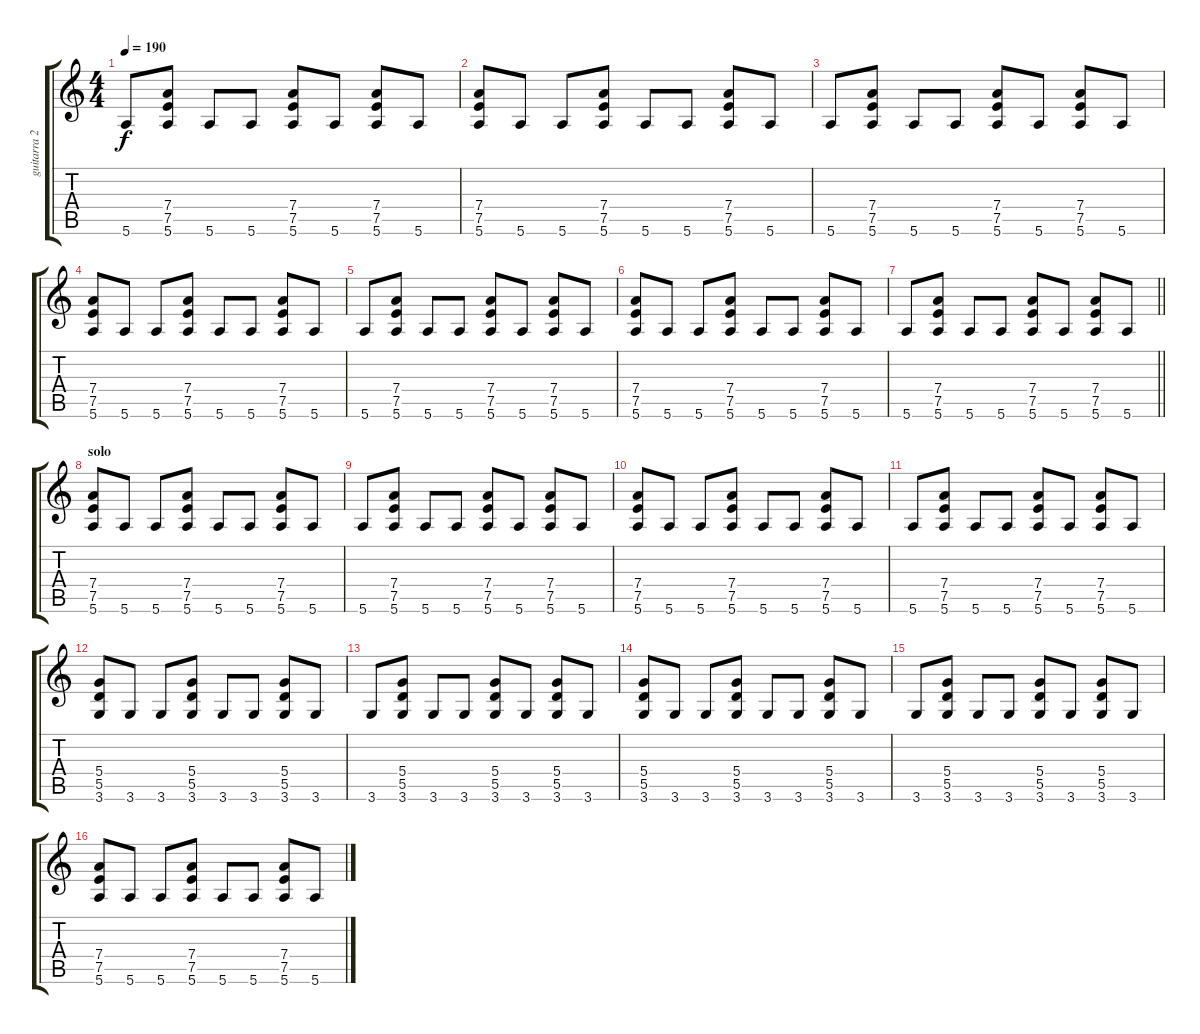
\track ("guitarra 2" "guitarra 2") {instrument distortionguitar}
\staff {score tabs}
\tuning (E4 B3 G3 D3 A2 E2) {hide}
\ts (4 4)
\tempo 190
\clef g2
\ks c
5.6.8{dy f} (7.4 7.5 5.6).8 5.6.8 5.6.8 (7.4 7.5 5.6).8 5.6.8 (7.4 7.5 5.6).8 5.6.8 |
(7.4 7.5 5.6).8 5.6.8 5.6.8 (7.4 7.5 5.6).8 5.6.8 5.6.8 (7.4 7.5 5.6).8 5.6.8 |
5.6.8 (7.4 7.5 5.6).8 5.6.8 5.6.8 (7.4 7.5 5.6).8 5.6.8 (7.4 7.5 5.6).8 5.6.8 |
(7.4 7.5 5.6).8 5.6.8 5.6.8 (7.4 7.5 5.6).8 5.6.8 5.6.8 (7.4 7.5 5.6).8 5.6.8 |
5.6.8 (7.4 7.5 5.6).8 5.6.8 5.6.8 (7.4 7.5 5.6).8 5.6.8 (7.4 7.5 5.6).8 5.6.8 |
(7.4 7.5 5.6).8 5.6.8 5.6.8 (7.4 7.5 5.6).8 5.6.8 5.6.8 (7.4 7.5 5.6).8 5.6.8 |
\barLineRight lightlight
5.6.8 (7.4 7.5 5.6).8 5.6.8 5.6.8 (7.4 7.5 5.6).8 5.6.8 (7.4 7.5 5.6).8 5.6.8 |
\section ("" "solo")
(7.4 7.5 5.6).8 5.6.8 5.6.8 (7.4 7.5 5.6).8 5.6.8 5.6.8 (7.4 7.5 5.6).8 5.6.8 |
5.6.8 (7.4 7.5 5.6).8 5.6.8 5.6.8 (7.4 7.5 5.6).8 5.6.8 (7.4 7.5 5.6).8 5.6.8 |
(7.4 7.5 5.6).8 5.6.8 5.6.8 (7.4 7.5 5.6).8 5.6.8 5.6.8 (7.4 7.5 5.6).8 5.6.8 |
5.6.8 (7.4 7.5 5.6).8 5.6.8 5.6.8 (7.4 7.5 5.6).8 5.6.8 (7.4 7.5 5.6).8 5.6.8 |
(5.4 5.5 3.6).8 3.6.8 3.6.8 (5.4 5.5 3.6).8 3.6.8 3.6.8 (5.4 5.5 3.6).8 3.6.8 |
3.6.8 (5.4 5.5 3.6).8 3.6.8 3.6.8 (5.4 5.5 3.6).8 3.6.8 (5.4 5.5 3.6).8 3.6.8 |
(5.4 5.5 3.6).8 3.6.8 3.6.8 (5.4 5.5 3.6).8 3.6.8 3.6.8 (5.4 5.5 3.6).8 3.6.8 |
3.6.8 (5.4 5.5 3.6).8 3.6.8 3.6.8 (5.4 5.5 3.6).8 3.6.8 (5.4 5.5 3.6).8 3.6.8 |
(7.4 7.5 5.6).8 5.6.8 5.6.8 (7.4 7.5 5.6).8 5.6.8 5.6.8 (7.4 7.5 5.6).8 5.6.8
